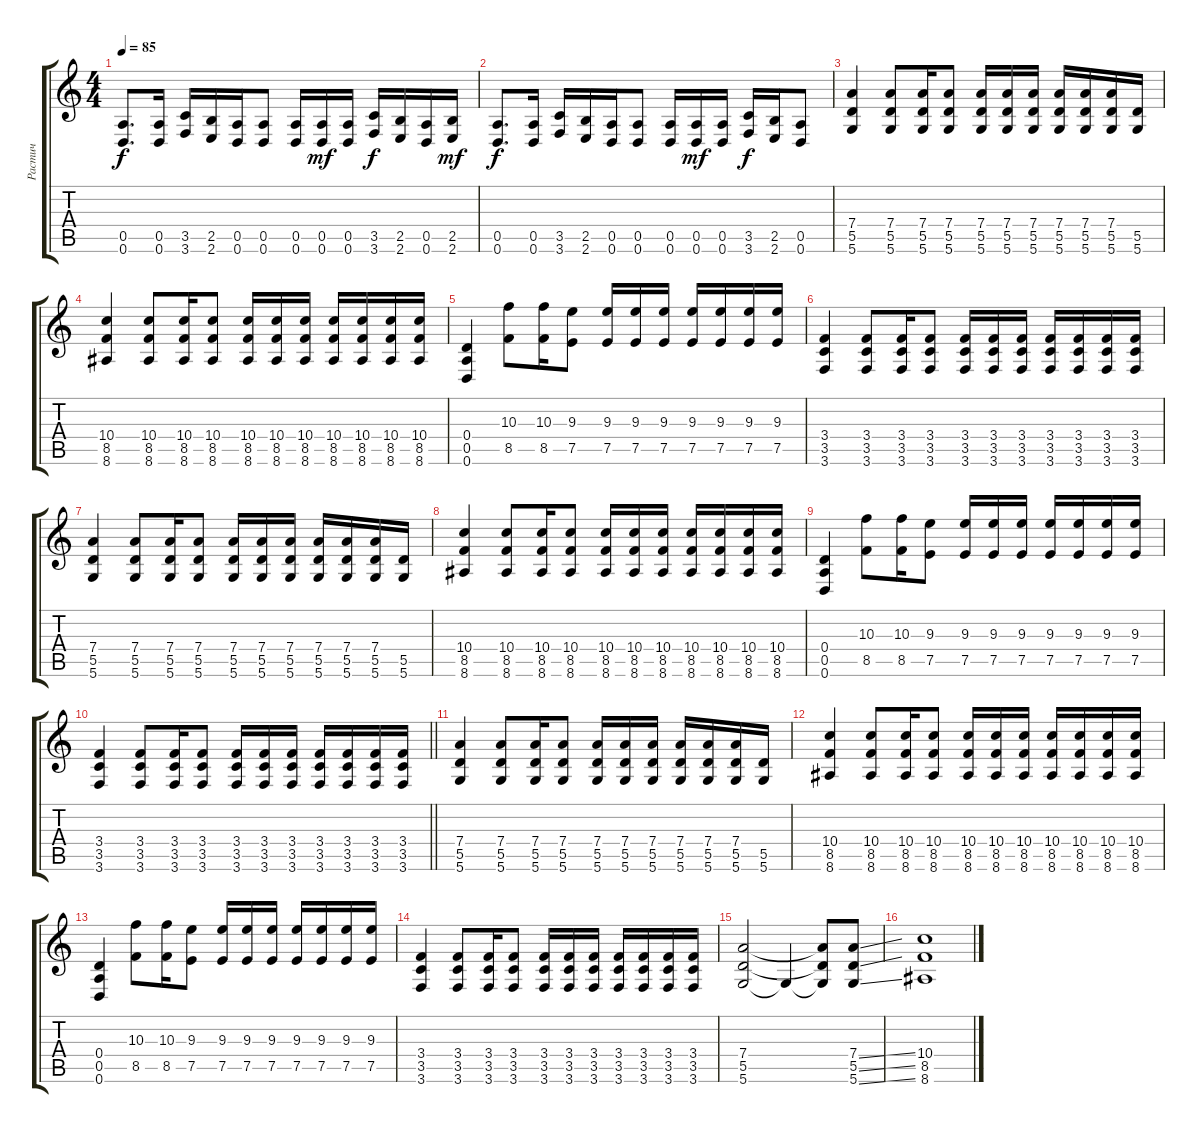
\track ("Растич" "Растич") {instrument distortionguitar}
\staff {score tabs}
\tuning (E4 B3 G3 D3 A2 D2) {hide}
\ts (4 4)
\tempo 85
\clef g2
\ks c
(0.5 0.6).8{d dy f} (0.5 0.6).16 (3.5 3.6).16 (2.5 2.6).16 (0.5 0.6).16 (0.5 0.6).8 (0.5 0.6).16 (0.5 0.6).16{dy mf} (0.5 0.6).16 (3.5 3.6).16{dy f} (2.5 2.6).16 (0.5 0.6).16 (2.5 2.6).16{dy mf} |
(0.5 0.6).8{d dy f} (0.5 0.6).16 (3.5 3.6).16 (2.5 2.6).16 (0.5 0.6).16 (0.5 0.6).8 (0.5 0.6).16 (0.5 0.6).16{dy mf} (0.5 0.6).16 (3.5 3.6).16{dy f} (2.5 2.6).16 (0.5 0.6).8 |
(7.4 5.5 5.6).4 (7.4 5.5 5.6).8 (7.4 5.5 5.6).16 (7.4 5.5 5.6).8 (7.4 5.5 5.6).16 (7.4 5.5 5.6).16 (7.4 5.5 5.6).16 (7.4 5.5 5.6).16 (7.4 5.5 5.6).16 (7.4 5.5 5.6).16 (5.5 5.6).16 |
(10.4 8.5 8.6).4 (10.4 8.5 8.6).8 (10.4 8.5 8.6).16 (10.4 8.5 8.6).8 (10.4 8.5 8.6).16 (10.4 8.5 8.6).16 (10.4 8.5 8.6).16 (10.4 8.5 8.6).16 (10.4 8.5 8.6).16 (10.4 8.5 8.6).16 (10.4 8.5 8.6).16 |
(0.4 0.5 0.6).4 (10.3 8.5).8 (10.3 8.5).16 (9.3 7.5).8 (9.3 7.5).16 (9.3 7.5).16 (9.3 7.5).16 (9.3 7.5).16 (9.3 7.5).16 (9.3 7.5).16 (9.3 7.5).16 |
(3.4 3.5 3.6).4 (3.4 3.5 3.6).8 (3.4 3.5 3.6).16 (3.4 3.5 3.6).8 (3.4 3.5 3.6).16 (3.4 3.5 3.6).16 (3.4 3.5 3.6).16 (3.4 3.5 3.6).16 (3.4 3.5 3.6).16 (3.4 3.5 3.6).16 (3.4 3.5 3.6).16 |
(7.4 5.5 5.6).4 (7.4 5.5 5.6).8 (7.4 5.5 5.6).16 (7.4 5.5 5.6).8 (7.4 5.5 5.6).16 (7.4 5.5 5.6).16 (7.4 5.5 5.6).16 (7.4 5.5 5.6).16 (7.4 5.5 5.6).16 (7.4 5.5 5.6).16 (5.5 5.6).16 |
(10.4 8.5 8.6).4 (10.4 8.5 8.6).8 (10.4 8.5 8.6).16 (10.4 8.5 8.6).8 (10.4 8.5 8.6).16 (10.4 8.5 8.6).16 (10.4 8.5 8.6).16 (10.4 8.5 8.6).16 (10.4 8.5 8.6).16 (10.4 8.5 8.6).16 (10.4 8.5 8.6).16 |
(0.4 0.5 0.6).4 (10.3 8.5).8 (10.3 8.5).16 (9.3 7.5).8 (9.3 7.5).16 (9.3 7.5).16 (9.3 7.5).16 (9.3 7.5).16 (9.3 7.5).16 (9.3 7.5).16 (9.3 7.5).16 |
\barLineRight lightlight
(3.4 3.5 3.6).4 (3.4 3.5 3.6).8 (3.4 3.5 3.6).16 (3.4 3.5 3.6).8 (3.4 3.5 3.6).16 (3.4 3.5 3.6).16 (3.4 3.5 3.6).16 (3.4 3.5 3.6).16 (3.4 3.5 3.6).16 (3.4 3.5 3.6).16 (3.4 3.5 3.6).16 |
(7.4 5.5 5.6).4 (7.4 5.5 5.6).8 (7.4 5.5 5.6).16 (7.4 5.5 5.6).8 (7.4 5.5 5.6).16 (7.4 5.5 5.6).16 (7.4 5.5 5.6).16 (7.4 5.5 5.6).16 (7.4 5.5 5.6).16 (7.4 5.5 5.6).16 (5.5 5.6).16 |
(10.4 8.5 8.6).4 (10.4 8.5 8.6).8 (10.4 8.5 8.6).16 (10.4 8.5 8.6).8 (10.4 8.5 8.6).16 (10.4 8.5 8.6).16 (10.4 8.5 8.6).16 (10.4 8.5 8.6).16 (10.4 8.5 8.6).16 (10.4 8.5 8.6).16 (10.4 8.5 8.6).16 |
(0.4 0.5 0.6).4 (10.3 8.5).8 (10.3 8.5).16 (9.3 7.5).8 (9.3 7.5).16 (9.3 7.5).16 (9.3 7.5).16 (9.3 7.5).16 (9.3 7.5).16 (9.3 7.5).16 (9.3 7.5).16 |
(3.4 3.5 3.6).4 (3.4 3.5 3.6).8 (3.4 3.5 3.6).16 (3.4 3.5 3.6).8 (3.4 3.5 3.6).16 (3.4 3.5 3.6).16 (3.4 3.5 3.6).16 (3.4 3.5 3.6).16 (3.4 3.5 3.6).16 (3.4 3.5 3.6).16 (3.4 3.5 3.6).16 |
(7.4 5.5 5.6).2 5.6{t}.4 (7.4{t} 5.5{t} 5.6{t}).8 (7.4{ss} 5.5{ss} 5.6{ss}).8 |
(10.4 8.5 8.6).1
